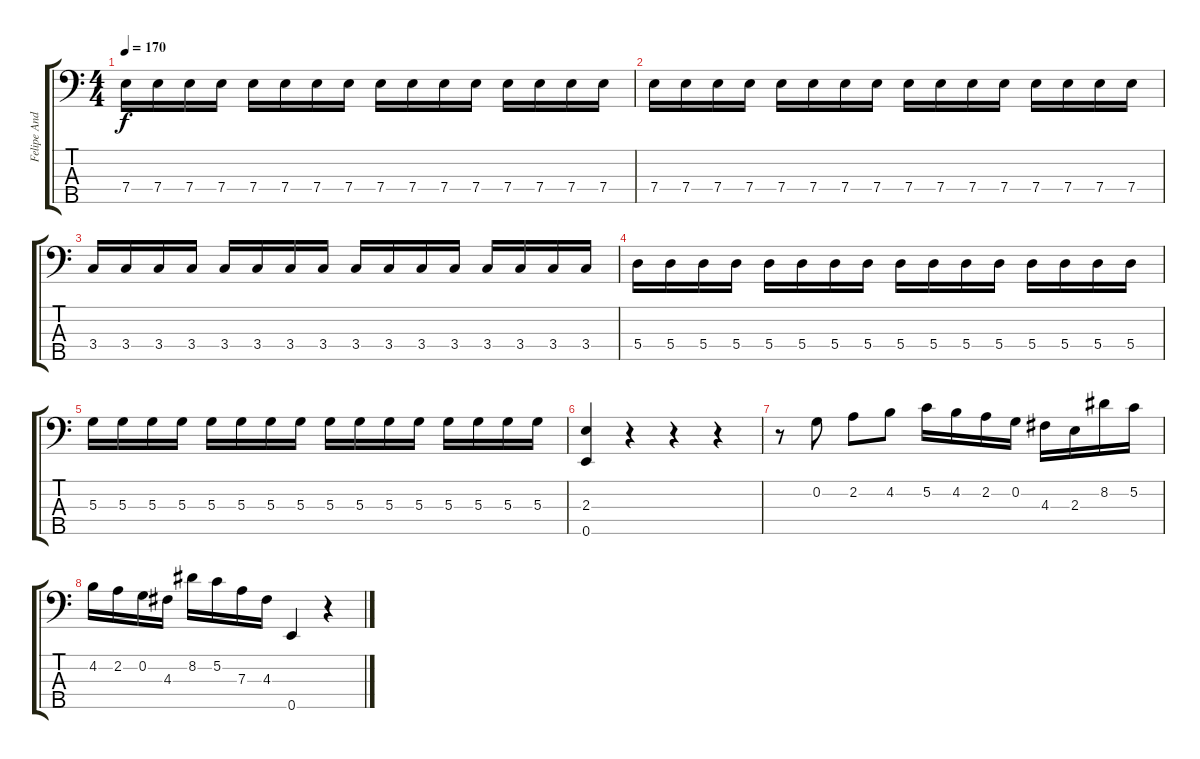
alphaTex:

\track ("Felipe Andreoli" "Felipe And") {instrument electricbasspick}
\staff {score tabs}
\tuning (C3 G2 D2 A1 E1) {hide}
\ts (4 4)
\tempo 170
\clef f4
\ks c
7.4.16{dy f} 7.4.16 7.4.16 7.4.16 7.4.16 7.4.16 7.4.16 7.4.16 7.4.16 7.4.16 7.4.16 7.4.16 7.4.16 7.4.16 7.4.16 7.4.16 |
7.4.16 7.4.16 7.4.16 7.4.16 7.4.16 7.4.16 7.4.16 7.4.16 7.4.16 7.4.16 7.4.16 7.4.16 7.4.16 7.4.16 7.4.16 7.4.16 |
3.4.16 3.4.16 3.4.16 3.4.16 3.4.16 3.4.16 3.4.16 3.4.16 3.4.16 3.4.16 3.4.16 3.4.16 3.4.16 3.4.16 3.4.16 3.4.16 |
5.4.16 5.4.16 5.4.16 5.4.16 5.4.16 5.4.16 5.4.16 5.4.16 5.4.16 5.4.16 5.4.16 5.4.16 5.4.16 5.4.16 5.4.16 5.4.16 |
5.3.16 5.3.16 5.3.16 5.3.16 5.3.16 5.3.16 5.3.16 5.3.16 5.3.16 5.3.16 5.3.16 5.3.16 5.3.16 5.3.16 5.3.16 5.3.16 |
(2.3 0.5).4 r.4 r.4 r.4 |
r.8 0.2.8 2.2.8 4.2.8 5.2.16 4.2.16 2.2.16 0.2.16 4.3.16 2.3.16 8.2.16 5.2.16 |
4.2.16 2.2.16 0.2.16 4.3.16 8.2.16 5.2.16 7.3.16 4.3.16 0.5.4 r.4
